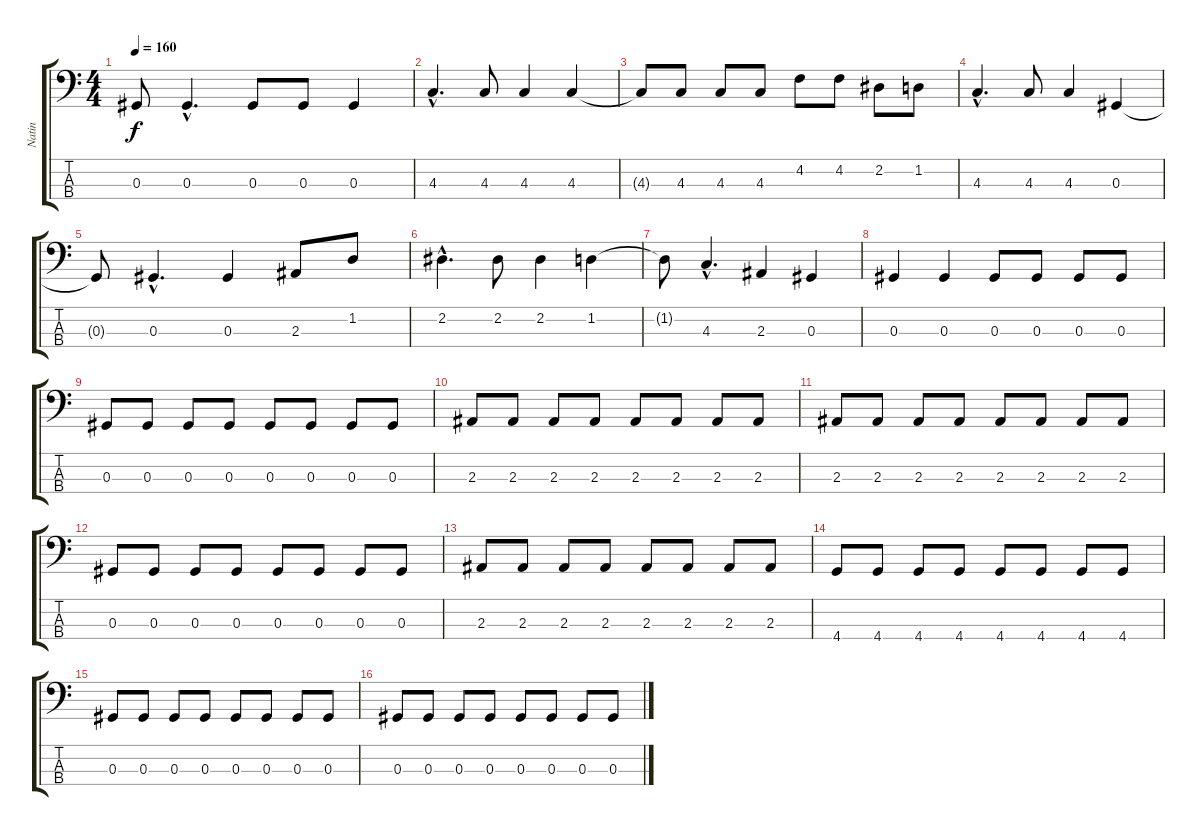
\track ("Natin" "Natin") {instrument electricbasspick}
\staff {score tabs}
\tuning (Gb2 Db2 Ab1 Eb1) {hide}
\ts (4 4)
\tempo 160
\clef f4
\ks c
0.3{t}.8{dy f} 0.3{hac}.4{d} 0.3.8 0.3.8 0.3.4 |
4.3{hac}.4{d} 4.3.8 4.3.4 4.3.4 |
4.3{t}.8 4.3.8 4.3.8 4.3.8 4.2.8 4.2.8 2.2.8 1.2.8 |
4.3{hac}.4{d} 4.3.8 4.3.4 0.3.4 |
0.3{t}.8 0.3{hac}.4{d} 0.3.4 2.3.8 1.2.8 |
2.2{hac}.4{d} 2.2.8 2.2.4 1.2.4 |
1.2{t}.8 4.3{hac}.4{d} 2.3.4 0.3.4 |
0.3.4 0.3.4 0.3.8 0.3.8 0.3.8 0.3.8 |
0.3.8 0.3.8 0.3.8 0.3.8 0.3.8 0.3.8 0.3.8 0.3.8 |
2.3.8 2.3.8 2.3.8 2.3.8 2.3.8 2.3.8 2.3.8 2.3.8 |
2.3.8 2.3.8 2.3.8 2.3.8 2.3.8 2.3.8 2.3.8 2.3.8 |
0.3.8 0.3.8 0.3.8 0.3.8 0.3.8 0.3.8 0.3.8 0.3.8 |
2.3.8 2.3.8 2.3.8 2.3.8 2.3.8 2.3.8 2.3.8 2.3.8 |
4.4.8 4.4.8 4.4.8 4.4.8 4.4.8 4.4.8 4.4.8 4.4.8 |
0.3.8 0.3.8 0.3.8 0.3.8 0.3.8 0.3.8 0.3.8 0.3.8 |
0.3.8 0.3.8 0.3.8 0.3.8 0.3.8 0.3.8 0.3.8 0.3.8
